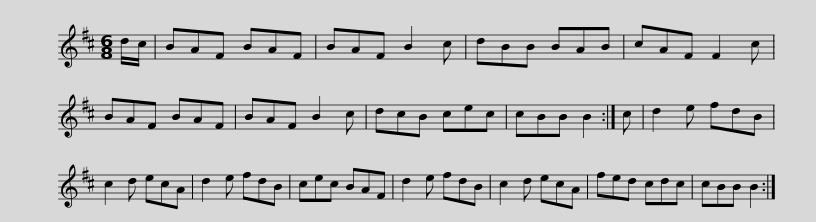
X:1
L:1/8
M:6/8
I:linebreak $
K:Bmin
V:1 treble
V:1
 d/c/ | BAF BAF | BAF B2 c | dBB BAB | cAF F2 c | %5
 BAF BAF | BAF B2 c | dcB cec |$ cBB B2 :| c | %10
 d2 e fdB | c2 d ecA | d2 e fdB | cec BAF | d2 e fdB | %15
 c2 d ecA | fed cdc |$ cBB B2 :| %18
